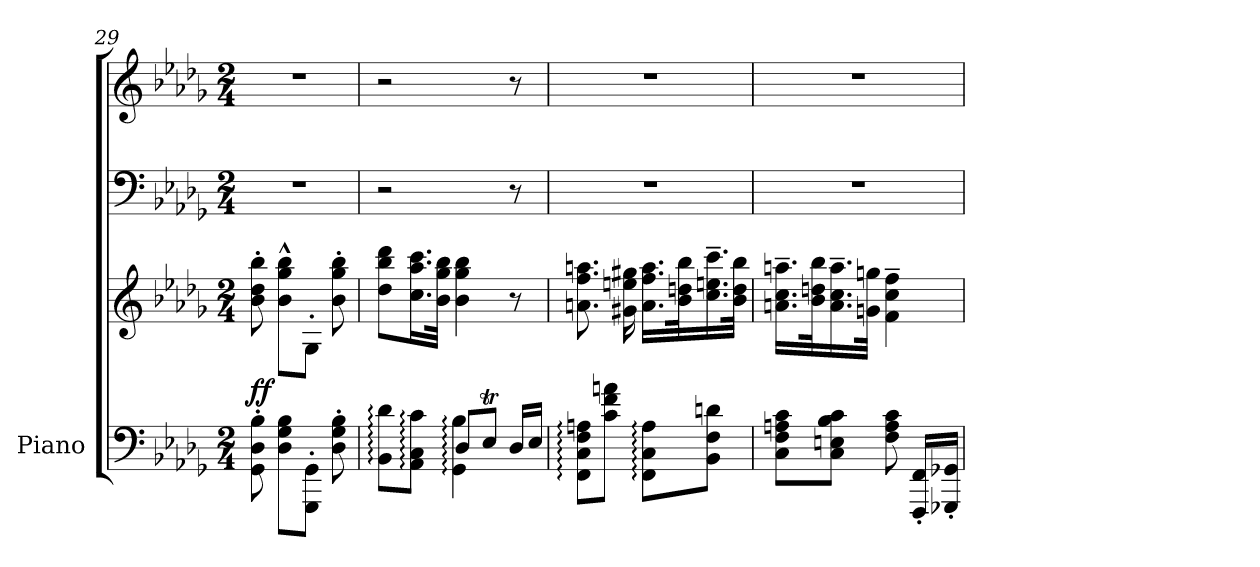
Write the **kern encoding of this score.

**kern	**kern	**kern	**kern	**dynam
*part1	*part1	*part1	*part1	*part1
*staff4	*staff3	*staff2	*staff1	*staff1/2/3/4
*I"Piano	*	*	*	*
*I'Pno.	*	*	*	*
*clefF4	*clefG2	*clefF4	*clefG2	*
*k[b-e-a-d-g-]	*k[b-e-a-d-g-]	*k[b-e-a-d-g-]	*k[b-e-a-d-g-]	*
*M2/4	*M2/4	*M2/4	*M2/4	*
=29	=29	=29	=29	=29
!	!	!	!	!LO:DY:b=3
8GG-\' 8D-\' 8B-\'	8b-\' 8dd-\' 8bb-\'	2r	2r	ff
8D-\ 8G-\ 8B-\L	8b-\^^ 8gg-\^^ 8bb-\^^L	.	.	.
8GGG-\' 8GG-\'J	8G-'\J	.	.	.
8D-\' 8G-\' 8B-\'	8b-\' 8gg-\' 8bb-\'	.	.	.
=30	=30	=30	=30	=30
*^	*	*	*	*
8BB-\: 8d-\:L	8ryy	8dd-\ 8bb-\ 8ddd-\L	2r	2r	.
8AA-\: 8C\: 8c\:J	8ryy	16.cc\ 16.aa-\ 16.ccc\L	.	.	.
.	.	32b-\ 32gg-\ 32bb-\JJk	.	.	.
8D-/L	4GG-\: 4B-\:	4b-\ 4gg-\ 4bb-\	.	.	.
8E-T/J	.	.	.	.	.
16D-/LL	8ryy	8r	8r	8r	.
16E-/JJ	.	.	.	.	.
*v	*v	*	*	*	*
=31	=31	=31	=31	=31
8FF\: 8C\: 8F\: 8An\:L	8.an\ 8.ff\ 8.aan\	2r	2r	.
8c\ 8f\ 8an\J	.	.	.	.
.	16g#X\ 16een\ 16gg#X\	.	.	.
8FF\: 8C\: 8A\:L	16.a\ 16.ff\ 16.aa\LL	.	.	.
.	32b-\ 32ddn\ 32bb-\K	.	.	.
8BB-\ 8F\ 8dn\J	16.cc\~ 16.een\~ 16.ccc\~	.	.	.
.	32b-\ 32dd\ 32bb-\JJk	.	.	.
=32	=32	=32	=32	=32
8C\ 8F\ 8An\ 8c\L	16.an\~ 16.cc\~ 16.aan\~LL	2r	2r	.
.	32b-\ 32ddn\ 32bb-\K	.	.	.
8C\ 8En\ 8B-\ 8c\J	16.a\~ 16.cc\~ 16.aa\~	.	.	.
.	32gn\ 32ggn\JJk	.	.	.
8F\ 8A\ 8c\	4f\~ 4cc\~ 4ff\~	.	.	.
16FFF/' 16FF/'LL	.	.	.	.
16GGG-X/' 16GG-X/'JJ	.	.	.	.
=	=	=	=	=
*-	*-	*-	*-	*-
